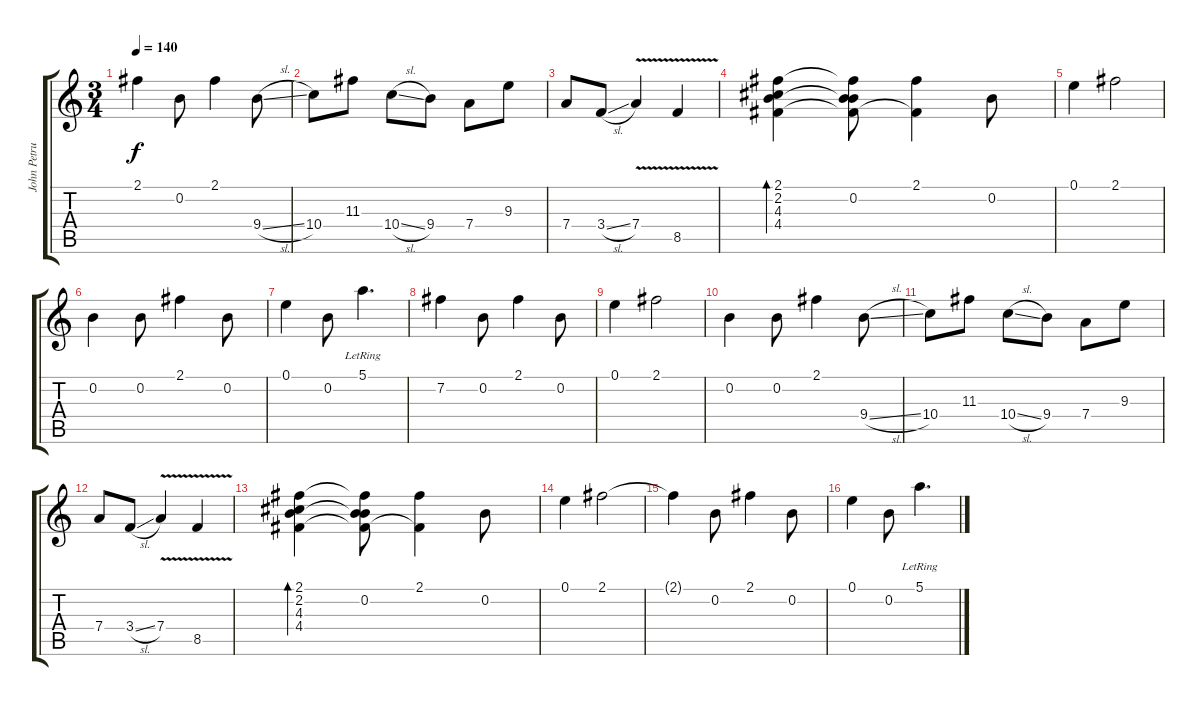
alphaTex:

\track ("John Petrucci  II" "John Petru") {instrument electricguitarjazz}
\staff {score tabs}
\tuning (E4 B3 G3 D3 A2 E2) {hide}
\ts (3 4)
\tempo 140
\clef g2
\ks c
2.1{t}.4{dy f} 0.2.8 2.1.4 9.4{sl}.8 |
10.4.8 11.3.8 10.4{sl}.8 9.4.8 7.4.8 9.3.8 |
7.4.8 3.4{sl}.8 7.4{v}.4 8.5{v}.4 |
(2.1 2.2 4.3 4.4).4{bd 120 volume 12} (2.1{t} 0.2 4.3{t} 4.4{t}).8 (2.1 4.4{t}).4 0.2.8 |
0.1.4 2.1.2 |
0.2.4 0.2.8 2.1.4 0.2.8 |
0.1.4 0.2.8 5.1{lr}.4{d} |
7.2.4 0.2.8 2.1.4 0.2.8 |
0.1.4 2.1.2 |
0.2.4 0.2.8 2.1.4 9.4{sl}.8 |
10.4.8 11.3.8 10.4{sl}.8 9.4.8 7.4.8 9.3.8 |
7.4.8 3.4{sl}.8 7.4{v}.4 8.5{v}.4 |
(2.1 2.2 4.3 4.4).4{bd 120 volume 12} (2.1{t} 0.2 4.3{t} 4.4{t}).8 (2.1 4.4{t}).4 0.2.8 |
0.1.4 2.1.2 |
2.1{t}.4 0.2.8 2.1.4 0.2.8 |
0.1.4 0.2.8 5.1{lr}.4{d}
